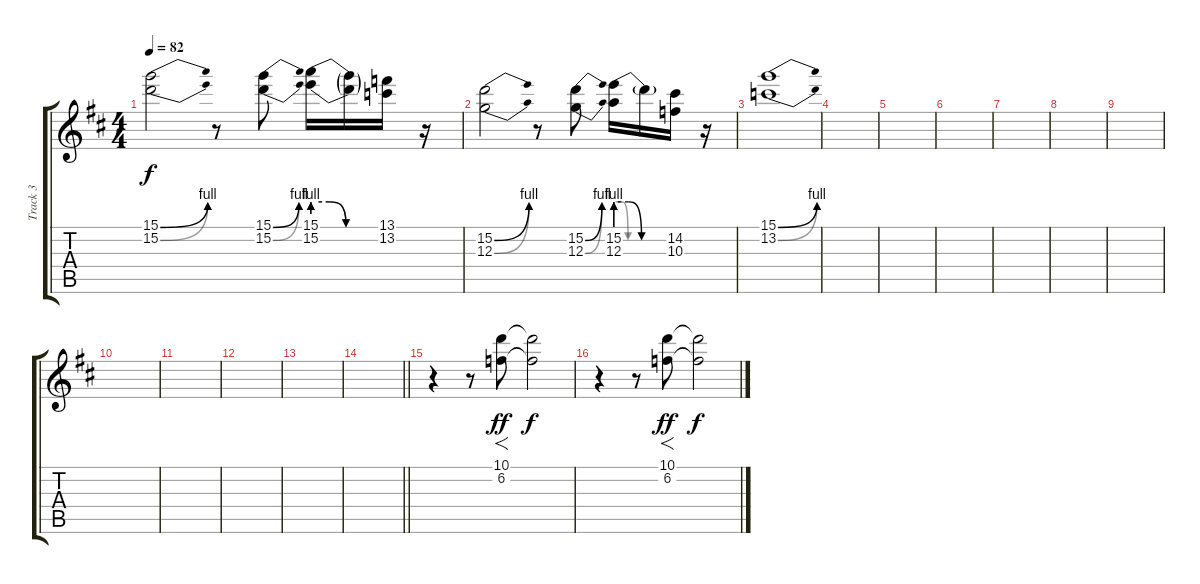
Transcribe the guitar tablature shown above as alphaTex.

\track ("Track 3" "Track 3") {instrument electricguitarjazz}
\staff {score tabs}
\tuning (E4 B3 G3 D3 A2 E2) {hide}
\ts (4 4)
\tempo 82
\clef g2
\ks d
(15.1{be (bend 0 0 60 4)} 15.2{be (bend 0 0 60 4)}).2{dy f} r.8 (15.1{be (bend 0 0 60 4)} 15.2{be (bend 0 0 60 4)}).8 (15.1{be (custom 0 4 15 4 30 0 60 0)} 15.2{be (custom 0 4 15 4 30 0 60 0)}).16 (15.1{t} 15.2{t}).16 (13.1 13.2).16 r.16 |
(15.2{be (bend 0 0 60 4)} 12.3{be (bend 0 0 60 4)}).2 r.8 (15.2{be (bend 0 0 60 4)} 12.3{be (bend 0 0 60 4)}).8 (15.2{be (custom 0 4 15 4 30 0 60 0)} 12.3{be (custom 0 4 15 4 30 0 60 0)}).16 15.2{t}.16 (14.2 10.3).16 r.16 |
(15.1{be (bend 0 0 60 4)} 13.2{be (bend 0 0 60 4)}).1 |
|
|
|
|
|
|
|
|
|
|
\barLineRight lightlight
|
r.4 r.8 (10.1 6.2).8{f dy ff} (10.1{t} 6.2{t}).2{dy f} |
r.4 r.8 (10.1 6.2).8{f dy ff} (10.1{t} 6.2{t}).2{dy f}
